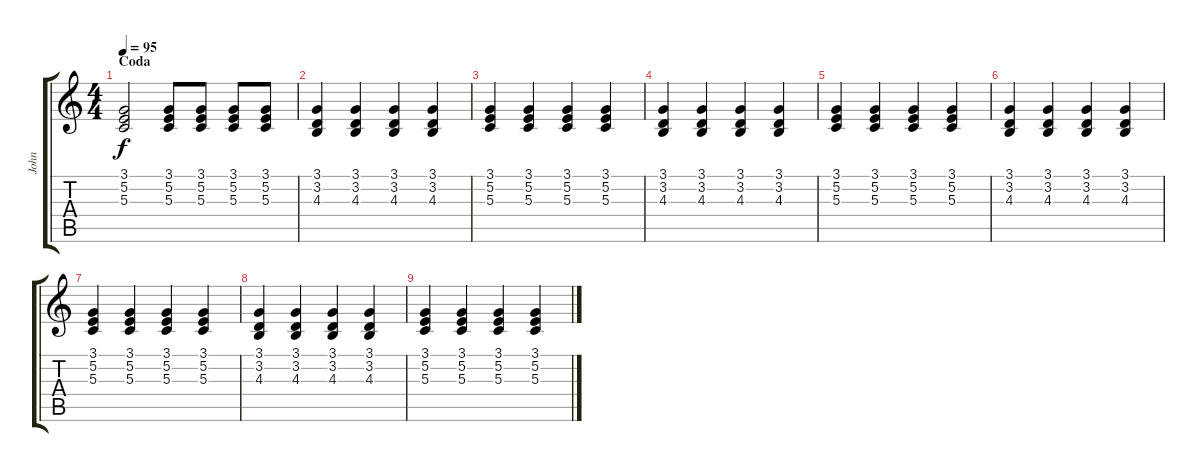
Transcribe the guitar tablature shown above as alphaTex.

\track ("John" "John") {instrument acousticgrandpiano}
\staff {score tabs}
\tuning (E4 B3 G3 D3 A2 E2) {hide}
\ts (4 4)
\section ("" "Coda")
\tempo 95
\clef g2
\ks c
(3.1 5.2 5.3).2{dy f} (3.1 5.2 5.3).8 (3.1 5.2 5.3).8 (3.1 5.2 5.3).8 (3.1 5.2 5.3).8 |
(3.1 3.2 4.3).4 (3.1 3.2 4.3).4 (3.1 3.2 4.3).4 (3.1 3.2 4.3).4 |
(3.1 5.2 5.3).4 (3.1 5.2 5.3).4 (3.1 5.2 5.3).4 (3.1 5.2 5.3).4 |
(3.1 3.2 4.3).4 (3.1 3.2 4.3).4 (3.1 3.2 4.3).4 (3.1 3.2 4.3).4 |
(3.1 5.2 5.3).4 (3.1 5.2 5.3).4 (3.1 5.2 5.3).4 (3.1 5.2 5.3).4 |
(3.1 3.2 4.3).4 (3.1 3.2 4.3).4 (3.1 3.2 4.3).4 (3.1 3.2 4.3).4 |
(3.1 5.2 5.3).4 (3.1 5.2 5.3).4 (3.1 5.2 5.3).4 (3.1 5.2 5.3).4 |
(3.1 3.2 4.3).4 (3.1 3.2 4.3).4 (3.1 3.2 4.3).4 (3.1 3.2 4.3).4 |
(3.1 5.2 5.3).4 (3.1 5.2 5.3).4 (3.1 5.2 5.3).4 (3.1 5.2 5.3).4
